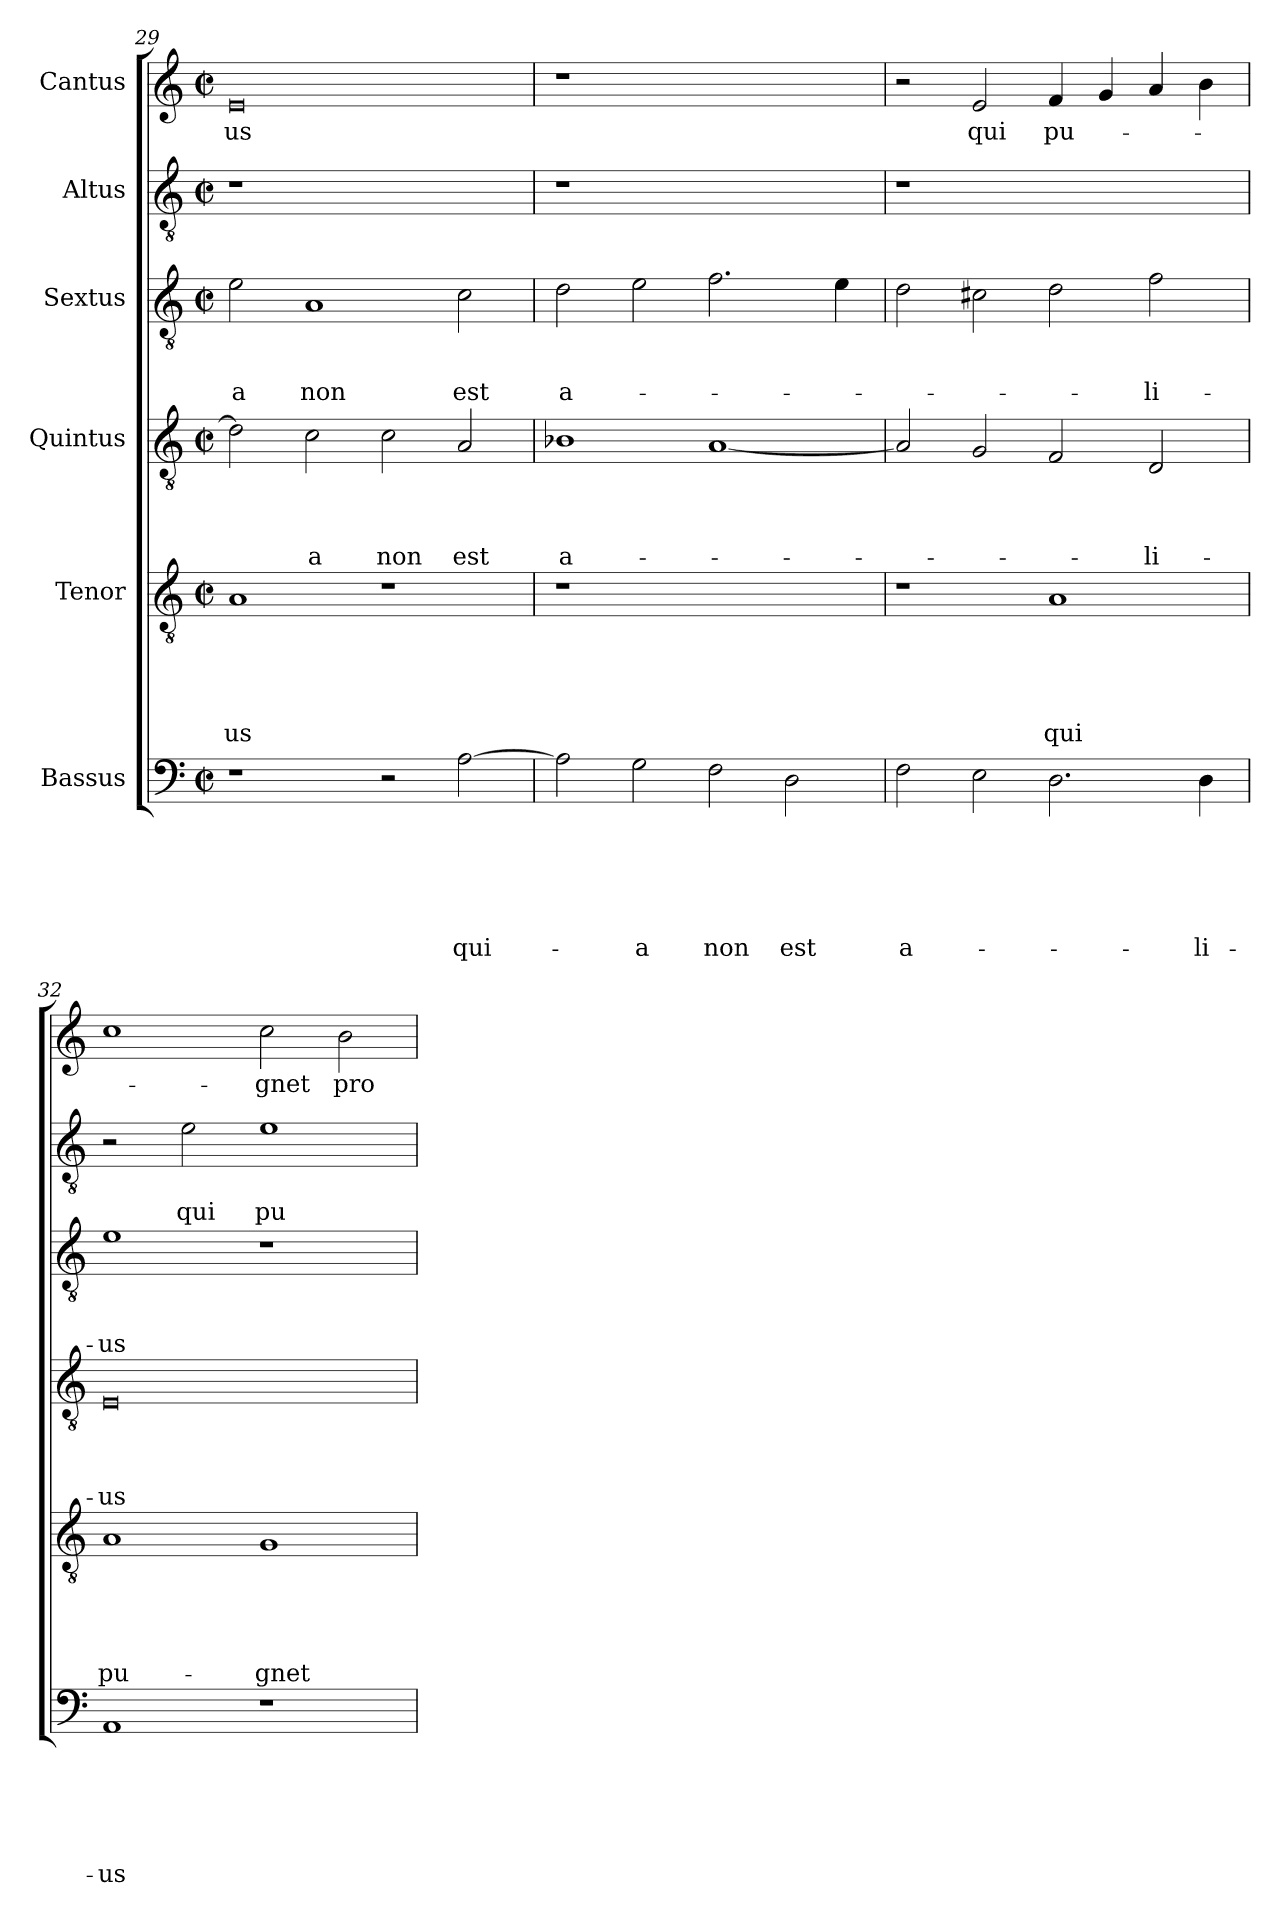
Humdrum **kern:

**kern	**text	**text	**text	**text	**text	**text	**kern	**text	**text	**text	**text	**text	**kern	**text	**text	**text	**text	**kern	**text	**text	**text	**kern	**text	**text	**kern	**text
*part6	*part6	*part6	*part6	*part6	*part6	*part6	*part5	*part5	*part5	*part5	*part5	*part5	*part4	*part4	*part4	*part4	*part4	*part3	*part3	*part3	*part3	*part2	*part2	*part2	*part1	*part1
*staff6	*staff6	*staff6	*staff6	*staff6	*staff6	*staff6	*staff5	*staff5	*staff5	*staff5	*staff5	*staff5	*staff4	*staff4	*staff4	*staff4	*staff4	*staff3	*staff3	*staff3	*staff3	*staff2	*staff2	*staff2	*staff1	*staff1
*I"Bassus	*	*	*	*	*	*	*I"Tenor	*	*	*	*	*	*I"Quintus	*	*	*	*	*I"Sextus	*	*	*	*I"Altus	*	*	*I"Cantus	*
*clefF4	*	*	*	*	*	*	*clefGv2	*	*	*	*	*	*clefGv2	*	*	*	*	*clefGv2	*	*	*	*clefGv2	*	*	*clefG2	*
*k[]	*	*	*	*	*	*	*k[]	*	*	*	*	*	*k[]	*	*	*	*	*k[]	*	*	*	*k[]	*	*	*k[]	*
*C:	*	*	*	*	*	*	*C:	*	*	*	*	*	*C:	*	*	*	*	*C:	*	*	*	*C:	*	*	*C:	*
*M2/2	*	*	*	*	*	*	*M2/2	*	*	*	*	*	*M2/2	*	*	*	*	*M2/2	*	*	*	*M2/2	*	*	*M2/2	*
*met(c|)	*	*	*	*	*	*	*met(c|)	*	*	*	*	*	*met(c|)	*	*	*	*	*met(c|)	*	*	*	*met(c|)	*	*	*met(c|)	*
=29	=29	=29	=29	=29	=29	=29	=29	=29	=29	=29	=29	=29	=29	=29	=29	=29	=29	=29	=29	=29	=29	=29	=29	=29	=29	=29
!	!	!	!	!	!	!	!	!	!	!	!	!LO:LY:b	!	!	!	!	!	!	!	!	!LO:LY:b	!	!	!	!	!LO:LY:b
1r	.	.	.	.	.	.	1A	.	.	.	.	-us	2d\]	.	.	.	.	2e\	.	.	-a	1r	.	.	0e	-us
!	!	!	!	!	!	!	!	!	!	!	!	!	!	!	!	!	!LO:LY:b	!	!	!	!LO:LY:b	!	!	!	!	!
.	.	.	.	.	.	.	.	.	.	.	.	.	2c\	.	.	.	-a	1A	.	.	non	.	.	.	.	.
!	!	!	!	!	!	!	!	!	!	!	!	!	!	!	!	!	!LO:LY:b	!	!	!	!	!	!	!	!	!
2r	.	.	.	.	.	.	1r	.	.	.	.	.	2c\	.	.	.	non	.	.	.	.	1ryy	.	.	.	.
!	!	!	!	!	!	!LO:LY:b	!	!	!	!	!	!	!	!	!	!	!LO:LY:b	!	!	!	!LO:LY:b	!	!	!	!	!
[2A\	.	.	.	.	.	qui-	.	.	.	.	.	.	2A/	.	.	.	est	2c\	.	.	est	.	.	.	.	.
=30	=30	=30	=30	=30	=30	=30	=30	=30	=30	=30	=30	=30	=30	=30	=30	=30	=30	=30	=30	=30	=30	=30	=30	=30	=30	=30
!	!	!	!	!	!	!	!	!	!	!	!	!	!	!	!	!	!LO:LY:b	!	!	!	!LO:LY:b	!	!	!	!	!
2A\]	.	.	.	.	.	.	1r	.	.	.	.	.	1B-X	.	.	.	a-	2d\	.	.	a-	1r	.	.	1r	.
!	!	!	!	!	!	!LO:LY:b	!	!	!	!	!	!	!	!	!	!	!	!	!	!	!	!	!	!	!	!
2G\	.	.	.	.	.	-a	.	.	.	.	.	.	.	.	.	.	.	2e\	.	.	.	.	.	.	.	.
!	!	!	!	!	!	!LO:LY:b	!	!	!	!	!	!	!	!	!	!	!	!	!	!	!	!	!	!	!	!
2F\	.	.	.	.	.	non	1ryy	.	.	.	.	.	[1A	.	.	.	.	2.f\	.	.	.	1ryy	.	.	1ryy	.
!	!	!	!	!	!	!LO:LY:b	!	!	!	!	!	!	!	!	!	!	!	!	!	!	!	!	!	!	!	!
2D\	.	.	.	.	.	est	.	.	.	.	.	.	.	.	.	.	.	.	.	.	.	.	.	.	.	.
.	.	.	.	.	.	.	.	.	.	.	.	.	.	.	.	.	.	4e\	.	.	.	.	.	.	.	.
!!LO:PB:g=z
=31	=31	=31	=31	=31	=31	=31	=31	=31	=31	=31	=31	=31	=31	=31	=31	=31	=31	=31	=31	=31	=31	=31	=31	=31	=31	=31
!	!	!	!	!	!	!LO:LY:b	!	!	!	!	!	!	!	!	!	!	!	!	!	!	!	!	!	!	!	!
2F\	.	.	.	.	.	a-	1r	.	.	.	.	.	2A/]	.	.	.	.	2d\	.	.	.	1r	.	.	2r	.
!	!	!	!	!	!	!	!	!	!	!	!	!	!	!	!	!	!	!	!	!	!	!	!	!	!	!LO:LY:b
2E\	.	.	.	.	.	.	.	.	.	.	.	.	2G/	.	.	.	.	2c#X\	.	.	.	.	.	.	2e/	qui
!	!	!	!	!	!	!	!	!	!	!	!	!LO:LY:b	!	!	!	!	!	!	!	!	!	!	!	!	!	!LO:LY:b
2.D\	.	.	.	.	.	.	1A	.	.	.	.	qui	2F/	.	.	.	.	2d\	.	.	.	1ryy	.	.	4f/	pu-
.	.	.	.	.	.	.	.	.	.	.	.	.	.	.	.	.	.	.	.	.	.	.	.	.	4g/	.
!	!	!	!	!	!	!	!	!	!	!	!	!	!	!	!	!	!LO:LY:b	!	!	!	!LO:LY:b	!	!	!	!	!
.	.	.	.	.	.	.	.	.	.	.	.	.	2D/	.	.	.	-li-	2f\	.	.	-li-	.	.	.	4a/	.
!	!	!	!	!	!	!LO:LY:b	!	!	!	!	!	!	!	!	!	!	!	!	!	!	!	!	!	!	!	!
4D\	.	.	.	.	.	-li-	.	.	.	.	.	.	.	.	.	.	.	.	.	.	.	.	.	.	4b\	.
=32	=32	=32	=32	=32	=32	=32	=32	=32	=32	=32	=32	=32	=32	=32	=32	=32	=32	=32	=32	=32	=32	=32	=32	=32	=32	=32
!	!	!	!	!	!	!LO:LY:b	!	!	!	!	!	!LO:LY:b	!	!	!	!	!LO:LY:b	!	!	!	!LO:LY:b	!	!	!	!	!
1AA	.	.	.	.	.	-us	1A	.	.	.	.	pu-	0E	.	.	.	-us	1e	.	.	-us	2r	.	.	1cc	.
!	!	!	!	!	!	!	!	!	!	!	!	!	!	!	!	!	!	!	!	!	!	!	!	!LO:LY:b	!	!
.	.	.	.	.	.	.	.	.	.	.	.	.	.	.	.	.	.	.	.	.	.	2e\	.	qui	.	.
!	!	!	!	!	!	!	!	!	!	!	!	!LO:LY:b	!	!	!	!	!	!	!	!	!	!	!	!LO:LY:b	!	!LO:LY:b
1r	.	.	.	.	.	.	1G	.	.	.	.	-gnet	.	.	.	.	.	1r	.	.	.	1e	.	pu-	2cc\	-gnet
!	!	!	!	!	!	!	!	!	!	!	!	!	!	!	!	!	!	!	!	!	!	!	!	!	!	!LO:LY:b
.	.	.	.	.	.	.	.	.	.	.	.	.	.	.	.	.	.	.	.	.	.	.	.	.	2b\	pro
=	=	=	=	=	=	=	=	=	=	=	=	=	=	=	=	=	=	=	=	=	=	=	=	=	=	=
*-	*-	*-	*-	*-	*-	*-	*-	*-	*-	*-	*-	*-	*-	*-	*-	*-	*-	*-	*-	*-	*-	*-	*-	*-	*-	*-
